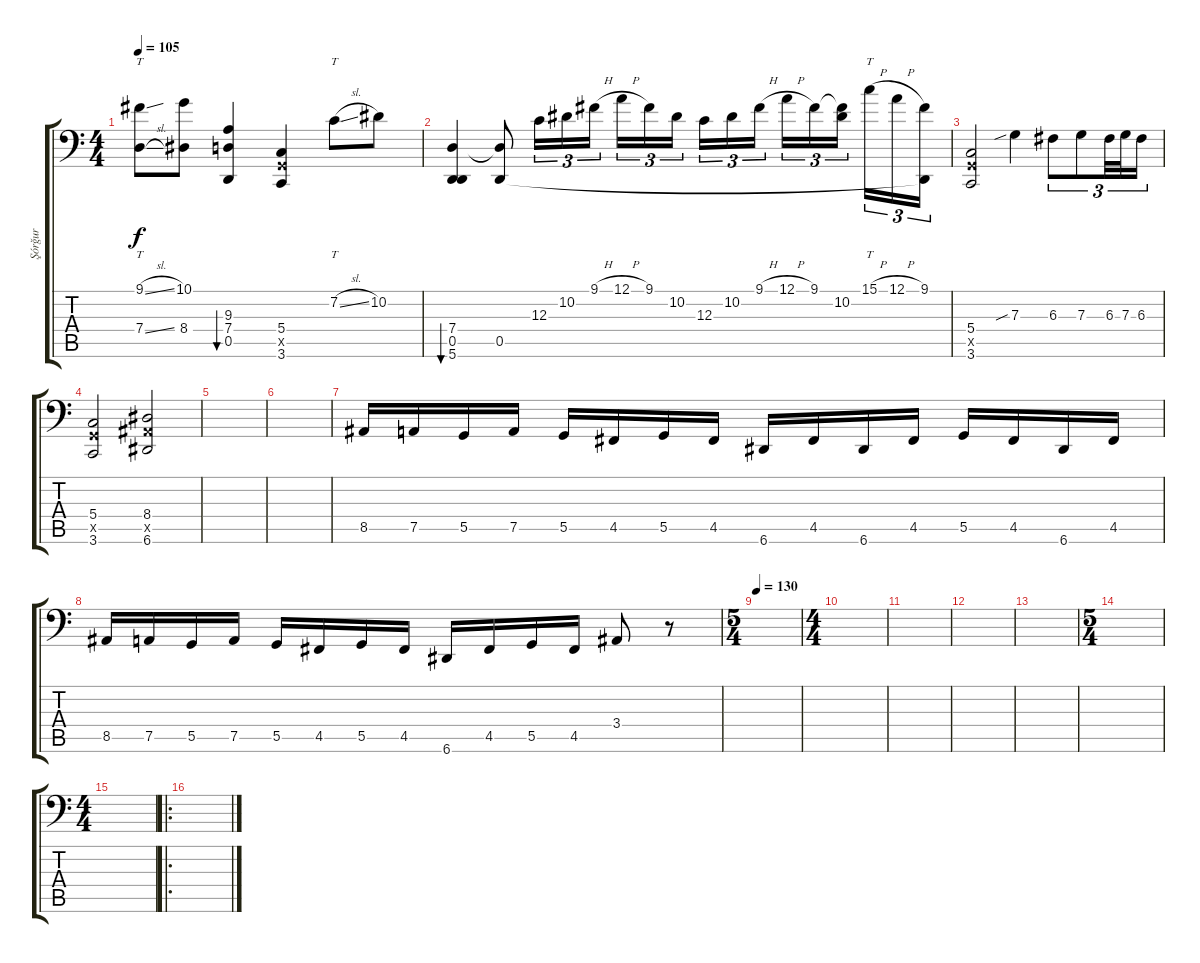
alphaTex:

\track ("Şórğur" "Şórğur") {instrument distortionguitar}
\staff {score tabs}
\tuning (A2 F2 C2 G1 D1 A0) {hide}
\ts (4 4)
\tempo 105
\clef f4
\ks c
(9.1{sl} 7.4{sl}).8{tt dy f} (10.1 8.4).8 (9.3 7.4 0.5).4{bu 480} (5.4 5.5{x} 3.6).4 7.2{sl}.8{tt} 10.2.8 |
(7.4 0.5 5.6).4{bu 480} (7.4{t} 0.5).8 12.3.16{tu (3 2)} 10.2.16{tu (3 2)} 9.1{h}.16{tu (3 2)} 12.1{h}.16{tu (3 2)} 9.1.16{tu (3 2)} 10.2.16{tu (3 2) beam splitsecondary} 12.3.16{tu (3 2)} 10.2.16{tu (3 2)} 9.1{h}.16{tu (3 2)} 12.1{h}.16{tu (3 2)} 9.1.16{tu (3 2)} (9.1{t} 10.2).16{tu (3 2) beam splitsecondary} 15.1{h}.16{tt tu (3 2)} 12.1{h}.16{tu (3 2)} (9.1 0.5{t}).16{tu (3 2)} |
(5.4 5.5{x} 3.6).2 7.3{sib}.4 6.3.8{tu (3 2)} 7.3.8{tu (3 2)} 6.3.32{tu (3 2)} 7.3.32{tu (3 2)} 6.3.16{tu (3 2)} |
(5.4 5.5{x} 3.6).2 (8.4 8.5{x} 6.6).2 |
|
|
8.5.16 7.5.16 5.5.16 7.5.16 5.5.16 4.5.16 5.5.16 4.5.16 6.6.16 4.5.16 6.6.16 4.5.16 5.5.16 4.5.16 6.6.16 4.5.16 |
8.5.16 7.5.16 5.5.16 7.5.16 5.5.16 4.5.16 5.5.16 4.5.16 6.6.16 4.5.16 5.5.16 4.5.16 3.4.8 r.8 |
\ts (5 4)
\tempo 130
|
\ts (4 4)
|
|
|
|
\ts (5 4)
|
\ts (4 4)
|
\ro
